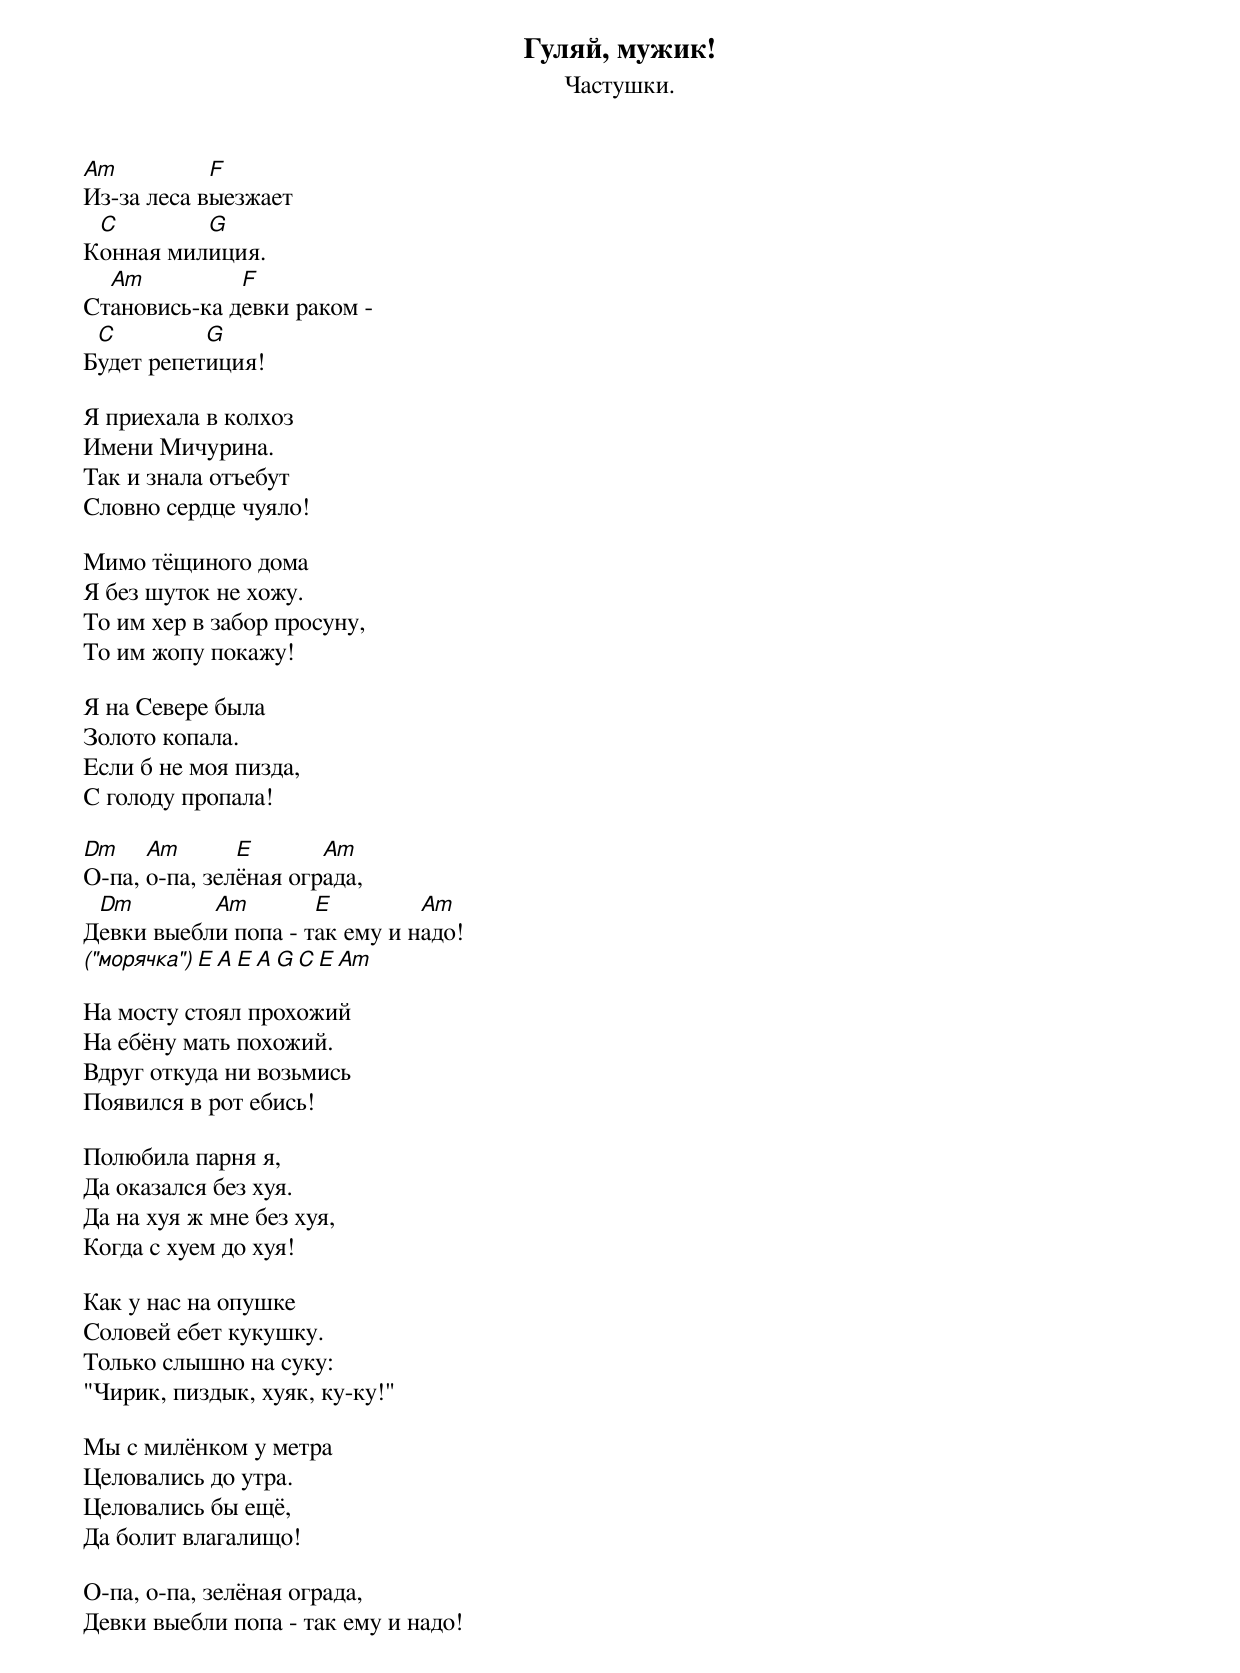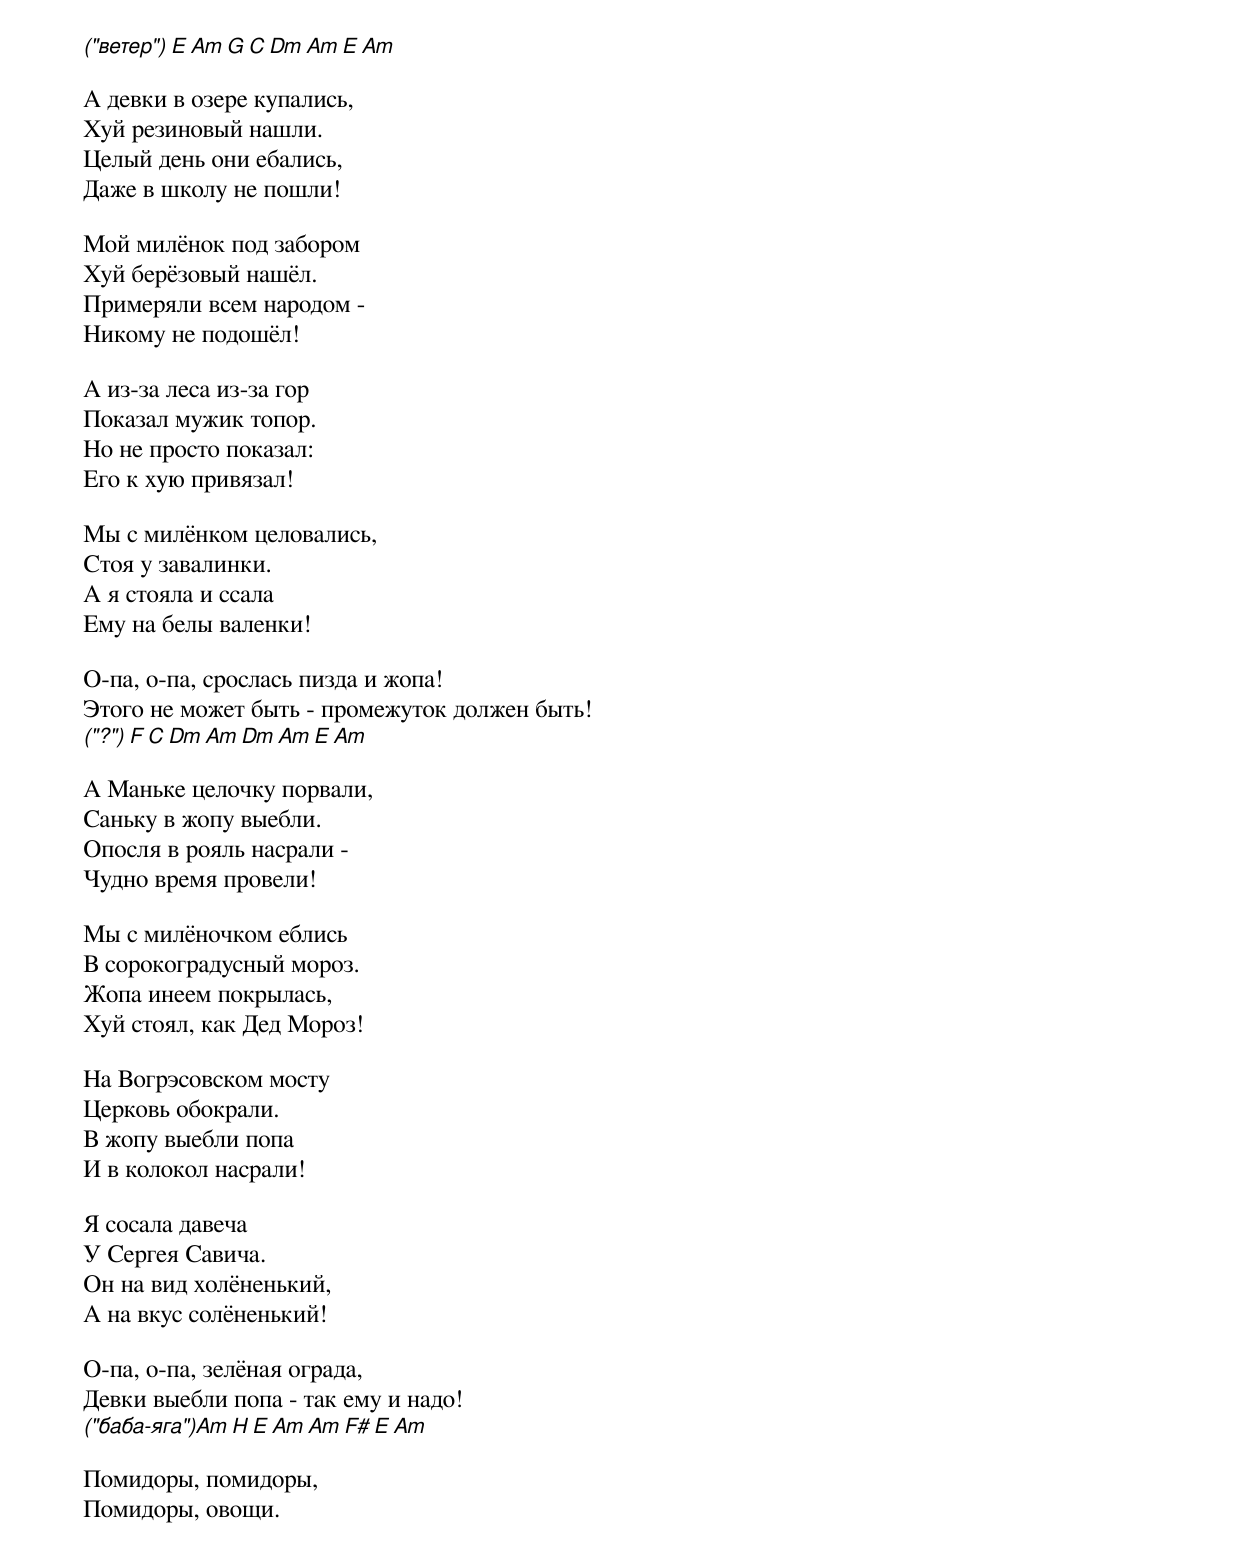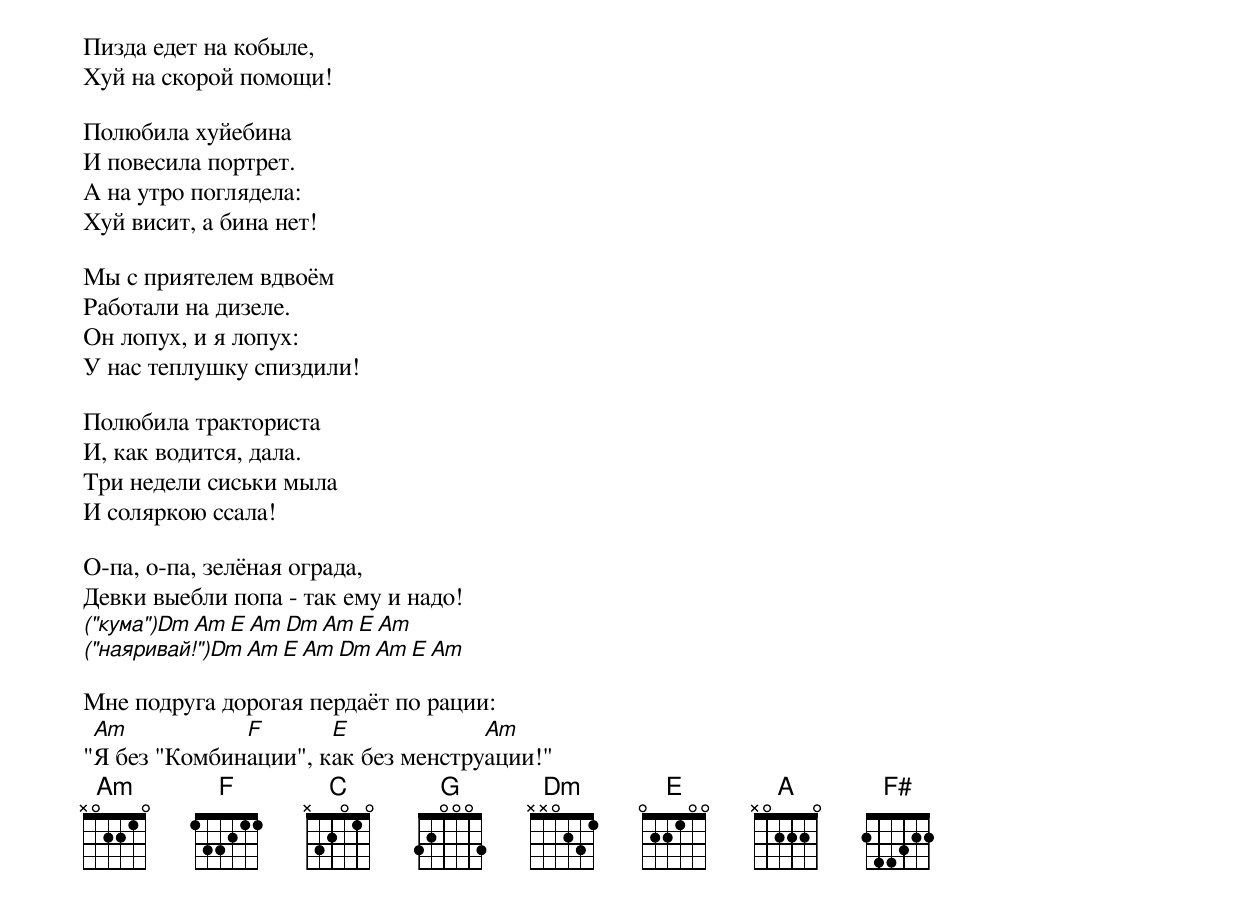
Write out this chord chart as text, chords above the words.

Гуляй, мужик!
Частушки.

Am          F
Из-за леса выезжает
 C        G
Конная милиция.
  Am          F
Становись-ка девки раком -
 C         G
Будет репетиция!

Я приехала в колхоз
Имени Мичурина.
Так и знала отъебут
Словно сердце чуяло!

Мимо тёщиного дома
Я без шуток не хожу.
То им хер в забор просуну,
То им жопу покажу!

Я на Севере была
Золото копала.
Если б не моя пизда,
С голоду пропала!

Dm    Am       E       Am
О-па, о-па, зелёная ограда,
 Dm        Am        E         Am
Девки выебли попа - так ему и надо!
("морячка") E A E A G C E Am

На мосту стоял прохожий
На ебёну мать похожий.
Вдруг откуда ни возьмись
Появился в рот ебись!

Полюбила парня я,
Да оказался без хуя.
Да на хуя ж мне без хуя,
Когда с хуем до хуя!

Как у нас на опушке
Соловей ебет кукушку.
Только слышно на суку:
"Чирик, пиздык, хуяк, ку-ку!"

Мы с милёнком у метра
Целовались до утра.
Целовались бы ещё,
Да болит влагалищо!

О-па, о-па, зелёная ограда,
Девки выебли попа - так ему и надо!
("ветер") E Am G C Dm Am E Am

А девки в озере купались,
Хуй резиновый нашли.
Целый день они ебались,
Даже в школу не пошли!

Мой милёнок под забором
Хуй берёзовый нашёл.
Примеряли всем народом -
Никому не подошёл!

А из-за леса из-за гор
Показал мужик топор.
Но не просто показал:
Его к хую привязал!

Мы с милёнком целовались,
Стоя у завалинки.
А я стояла и ссала
Ему на белы валенки!

О-па, о-па, срослась пизда и жопа!
Этого не может быть - промежуток должен быть!
("?") F C Dm Am Dm Am E Am

А Маньке целочку порвали,
Саньку в жопу выебли.
Опосля в рояль насрали -
Чудно время провели!

Мы с милёночком еблись
В сорокоградусный мороз.
Жопа инеем покрылась,
Хуй стоял, как Дед Мороз!

На Вогрэсовском мосту
Церковь обокрали.
В жопу выебли попа
И в колокол насрали!

Я сосала давеча
У Сергея Савича.
Он на вид холёненький,
А на вкус солёненький!

О-па, о-па, зелёная ограда,
Девки выебли попа - так ему и надо!
("баба-яга")Am H E Am Am F# E Am

Помидоры, помидоры,
Помидоры, овощи.
Пизда едет на кобыле,
Хуй на скорой помощи!

Полюбила хуйебина
И повесила портрет.
А на утро поглядела:
Хуй висит, а бина нет!

Мы с приятелем вдвоём
Работали на дизеле.
Он лопух, и я лопух:
У нас теплушку спиздили!

Полюбила тракториста
И, как водится, дала.
Три недели сиськи мыла
И соляркою ссала!

О-па, о-па, зелёная ограда,
Девки выебли попа - так ему и надо!
("кума")Dm Am E Am Dm Am E Am
("наяривай!")Dm Am E Am Dm Am E Am

Мне подруга дорогая пердаёт по рации:
 Am           F       E             Am
"Я без "Комбинации", как без менструации!"
